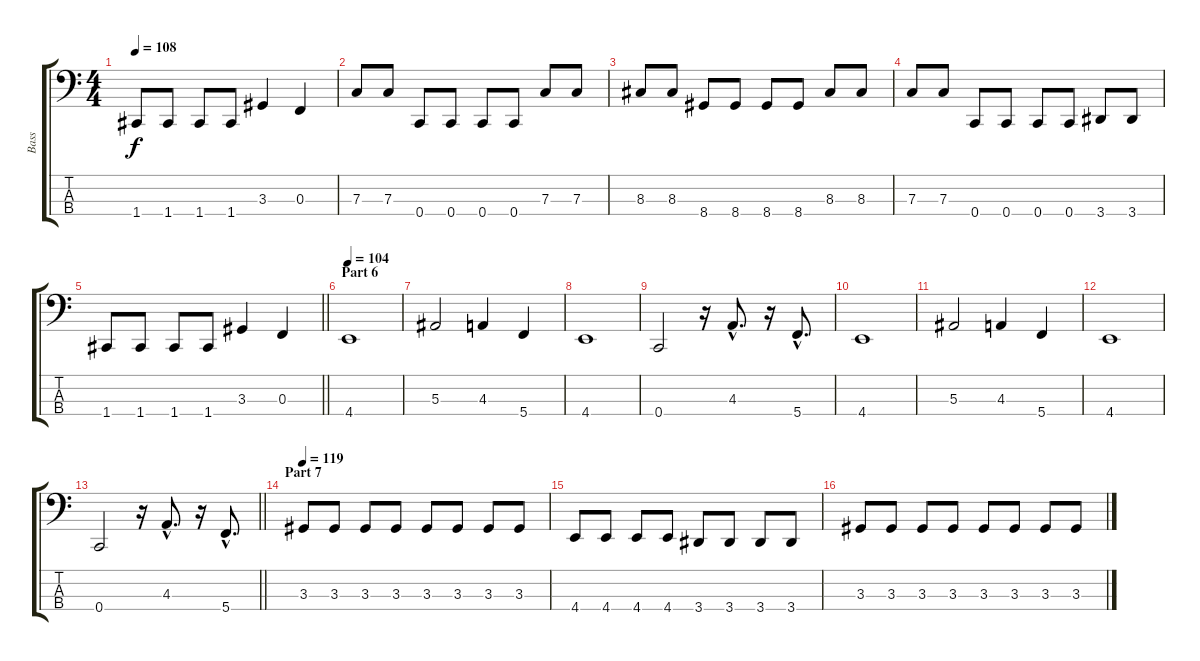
\track ("Bass" "Bass") {instrument electricbasspick}
\staff {score tabs}
\tuning (Eb2 Bb1 F1 C1) {hide}
\ts (4 4)
\tempo 108
\clef f4
\ks c
1.4.8{dy f} 1.4.8 1.4.8 1.4.8 3.3.4 0.3.4 |
7.3.8 7.3.8 0.4.8 0.4.8 0.4.8 0.4.8 7.3.8 7.3.8 |
8.3.8 8.3.8 8.4.8 8.4.8 8.4.8 8.4.8 8.3.8 8.3.8 |
7.3.8 7.3.8 0.4.8 0.4.8 0.4.8 0.4.8 3.4.8 3.4.8 |
\barLineRight lightlight
1.4.8 1.4.8 1.4.8 1.4.8 3.3.4 0.3.4 |
\section ("" "Part 6")
\tempo 104
4.4.1 |
5.3.2 4.3.4 5.4.4 |
4.4.1 |
0.4.2 r.16 4.3{hac}.8{d} r.16 5.4{hac}.8{d} |
4.4.1 |
5.3.2 4.3.4 5.4.4 |
4.4.1 |
\barLineRight lightlight
0.4.2 r.16 4.3{hac}.8{d} r.16 5.4{hac}.8{d} |
\section ("" "Part 7")
\tempo 119
3.3.8 3.3.8 3.3.8 3.3.8 3.3.8 3.3.8 3.3.8 3.3.8 |
4.4.8 4.4.8 4.4.8 4.4.8 3.4.8 3.4.8 3.4.8 3.4.8 |
3.3.8 3.3.8 3.3.8 3.3.8 3.3.8 3.3.8 3.3.8 3.3.8
